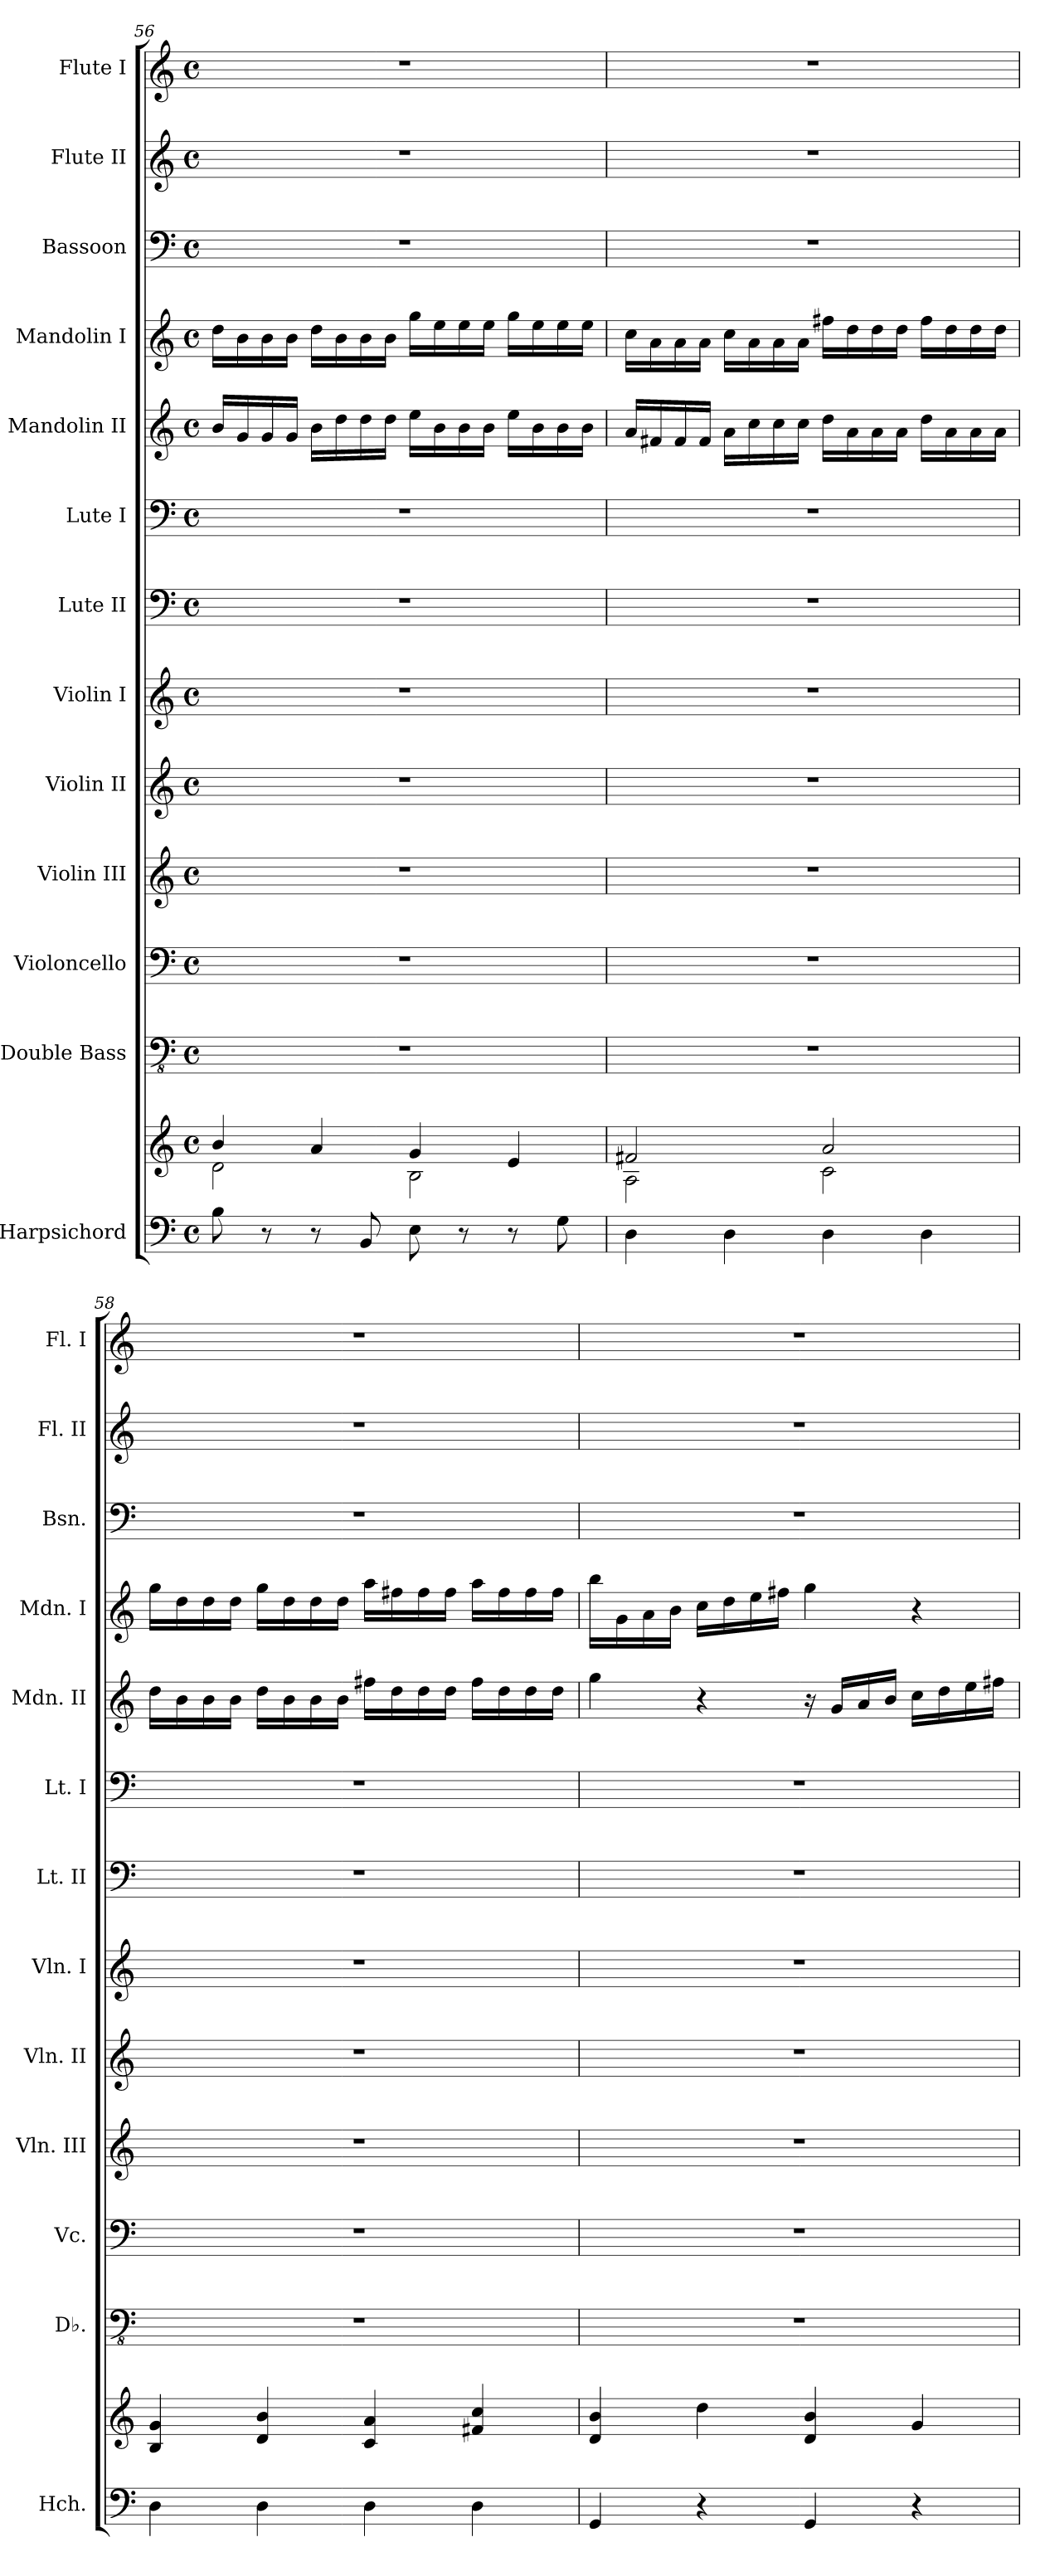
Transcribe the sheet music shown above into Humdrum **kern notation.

**kern	**kern	**kern	**kern	**kern	**kern	**kern	**kern	**kern	**kern	**kern	**kern	**kern	**kern
*part13	*part13	*part12	*part11	*part10	*part9	*part8	*part7	*part6	*part5	*part4	*part3	*part2	*part1
*staff14	*staff13	*staff12	*staff11	*staff10	*staff9	*staff8	*staff7	*staff6	*staff5	*staff4	*staff3	*staff2	*staff1
*I"Harpsichord	*	*I"Double Bass	*I"Violoncello	*I"Violin III	*I"Violin II	*I"Violin I	*I"Lute II	*I"Lute I	*I"Mandolin II	*I"Mandolin I	*I"Bassoon	*I"Flute II	*I"Flute I
*I'Hch.	*	*I'Db.	*I'Vc.	*I'Vln. III	*I'Vln. II	*I'Vln. I	*I'Lt. II	*I'Lt. I	*I'Mdn. II	*I'Mdn. I	*I'Bsn.	*I'Fl. II	*I'Fl. I
*clefF4	*clefG2	*clefFv4	*clefF4	*clefG2	*clefG2	*clefG2	*clefF4	*clefF4	*clefG2	*clefG2	*clefF4	*clefG2	*clefG2
*	*	*ITrd7c12	*	*	*	*	*	*	*	*	*	*	*
*k[]	*k[]	*k[]	*k[]	*k[]	*k[]	*k[]	*k[]	*k[]	*k[]	*k[]	*k[]	*k[]	*k[]
*M4/4	*M4/4	*M4/4	*M4/4	*M4/4	*M4/4	*M4/4	*M4/4	*M4/4	*M4/4	*M4/4	*M4/4	*M4/4	*M4/4
*met(c)	*met(c)	*met(c)	*met(c)	*met(c)	*met(c)	*met(c)	*met(c)	*met(c)	*met(c)	*met(c)	*met(c)	*met(c)	*met(c)
=56	=56	=56	=56	=56	=56	=56	=56	=56	=56	=56	=56	=56	=56
*	*^	*	*	*	*	*	*	*	*	*	*	*	*
8B\	2d\	4b/	1r	1r	1r	1r	1r	1r	1r	16b/LL	16dd\LL	1r	1r	1r
.	.	.	.	.	.	.	.	.	.	16g/	16b\	.	.	.
8r	.	.	.	.	.	.	.	.	.	16g/	16b\	.	.	.
.	.	.	.	.	.	.	.	.	.	16g/JJ	16b\JJ	.	.	.
8r	.	4a/	.	.	.	.	.	.	.	16b\LL	16dd\LL	.	.	.
.	.	.	.	.	.	.	.	.	.	16dd\	16b\	.	.	.
8BB/	.	.	.	.	.	.	.	.	.	16dd\	16b\	.	.	.
.	.	.	.	.	.	.	.	.	.	16dd\JJ	16b\JJ	.	.	.
8E\	2B\	4g/	.	.	.	.	.	.	.	16ee\LL	16gg\LL	.	.	.
.	.	.	.	.	.	.	.	.	.	16b\	16ee\	.	.	.
8r	.	.	.	.	.	.	.	.	.	16b\	16ee\	.	.	.
.	.	.	.	.	.	.	.	.	.	16b\JJ	16ee\JJ	.	.	.
8r	.	4e/	.	.	.	.	.	.	.	16ee\LL	16gg\LL	.	.	.
.	.	.	.	.	.	.	.	.	.	16b\	16ee\	.	.	.
8G\	.	.	.	.	.	.	.	.	.	16b\	16ee\	.	.	.
.	.	.	.	.	.	.	.	.	.	16b\JJ	16ee\JJ	.	.	.
!!LO:LB:g=z
=57	=57	=57	=57	=57	=57	=57	=57	=57	=57	=57	=57	=57	=57	=57
4D\	2A\	2f#X/	1r	1r	1r	1r	1r	1r	1r	16a/LL	16cc\LL	1r	1r	1r
.	.	.	.	.	.	.	.	.	.	16f#X/	16a\	.	.	.
.	.	.	.	.	.	.	.	.	.	16f#/	16a\	.	.	.
.	.	.	.	.	.	.	.	.	.	16f#/JJ	16a\JJ	.	.	.
4D\	.	.	.	.	.	.	.	.	.	16a\LL	16cc\LL	.	.	.
.	.	.	.	.	.	.	.	.	.	16cc\	16a\	.	.	.
.	.	.	.	.	.	.	.	.	.	16cc\	16a\	.	.	.
.	.	.	.	.	.	.	.	.	.	16cc\JJ	16a\JJ	.	.	.
4D\	2c\	2a/	.	.	.	.	.	.	.	16dd\LL	16ff#X\LL	.	.	.
.	.	.	.	.	.	.	.	.	.	16a\	16dd\	.	.	.
.	.	.	.	.	.	.	.	.	.	16a\	16dd\	.	.	.
.	.	.	.	.	.	.	.	.	.	16a\JJ	16dd\JJ	.	.	.
4D\	.	.	.	.	.	.	.	.	.	16dd\LL	16ff#\LL	.	.	.
.	.	.	.	.	.	.	.	.	.	16a\	16dd\	.	.	.
.	.	.	.	.	.	.	.	.	.	16a\	16dd\	.	.	.
.	.	.	.	.	.	.	.	.	.	16a\JJ	16dd\JJ	.	.	.
*	*v	*v	*	*	*	*	*	*	*	*	*	*	*	*
=58	=58	=58	=58	=58	=58	=58	=58	=58	=58	=58	=58	=58	=58
4D\	4B/ 4g/	1r	1r	1r	1r	1r	1r	1r	16dd\LL	16gg\LL	1r	1r	1r
.	.	.	.	.	.	.	.	.	16b\	16dd\	.	.	.
.	.	.	.	.	.	.	.	.	16b\	16dd\	.	.	.
.	.	.	.	.	.	.	.	.	16b\JJ	16dd\JJ	.	.	.
4D\	4d/ 4b/	.	.	.	.	.	.	.	16dd\LL	16gg\LL	.	.	.
.	.	.	.	.	.	.	.	.	16b\	16dd\	.	.	.
.	.	.	.	.	.	.	.	.	16b\	16dd\	.	.	.
.	.	.	.	.	.	.	.	.	16b\JJ	16dd\JJ	.	.	.
4D\	4c/ 4a/	.	.	.	.	.	.	.	16ff#X\LL	16aa\LL	.	.	.
.	.	.	.	.	.	.	.	.	16dd\	16ff#X\	.	.	.
.	.	.	.	.	.	.	.	.	16dd\	16ff#\	.	.	.
.	.	.	.	.	.	.	.	.	16dd\JJ	16ff#\JJ	.	.	.
4D\	4f#X/ 4cc/	.	.	.	.	.	.	.	16ff#\LL	16aa\LL	.	.	.
.	.	.	.	.	.	.	.	.	16dd\	16ff#\	.	.	.
.	.	.	.	.	.	.	.	.	16dd\	16ff#\	.	.	.
.	.	.	.	.	.	.	.	.	16dd\JJ	16ff#\JJ	.	.	.
=59	=59	=59	=59	=59	=59	=59	=59	=59	=59	=59	=59	=59	=59
4GG/	4d/ 4b/	1r	1r	1r	1r	1r	1r	1r	4gg\	16bb\LL	1r	1r	1r
.	.	.	.	.	.	.	.	.	.	16g\	.	.	.
.	.	.	.	.	.	.	.	.	.	16a\	.	.	.
.	.	.	.	.	.	.	.	.	.	16b\JJ	.	.	.
4r	4dd\	.	.	.	.	.	.	.	4r	16cc\LL	.	.	.
.	.	.	.	.	.	.	.	.	.	16dd\	.	.	.
.	.	.	.	.	.	.	.	.	.	16ee\	.	.	.
.	.	.	.	.	.	.	.	.	.	16ff#X\JJ	.	.	.
4GG/	4d/ 4b/	.	.	.	.	.	.	.	16r	4gg\	.	.	.
.	.	.	.	.	.	.	.	.	16g/LL	.	.	.	.
.	.	.	.	.	.	.	.	.	16a/	.	.	.	.
.	.	.	.	.	.	.	.	.	16b/JJ	.	.	.	.
4r	4g/	.	.	.	.	.	.	.	16cc\LL	4r	.	.	.
.	.	.	.	.	.	.	.	.	16dd\	.	.	.	.
.	.	.	.	.	.	.	.	.	16ee\	.	.	.	.
.	.	.	.	.	.	.	.	.	16ff#X\JJ	.	.	.	.
=	=	=	=	=	=	=	=	=	=	=	=	=	=
*-	*-	*-	*-	*-	*-	*-	*-	*-	*-	*-	*-	*-	*-
